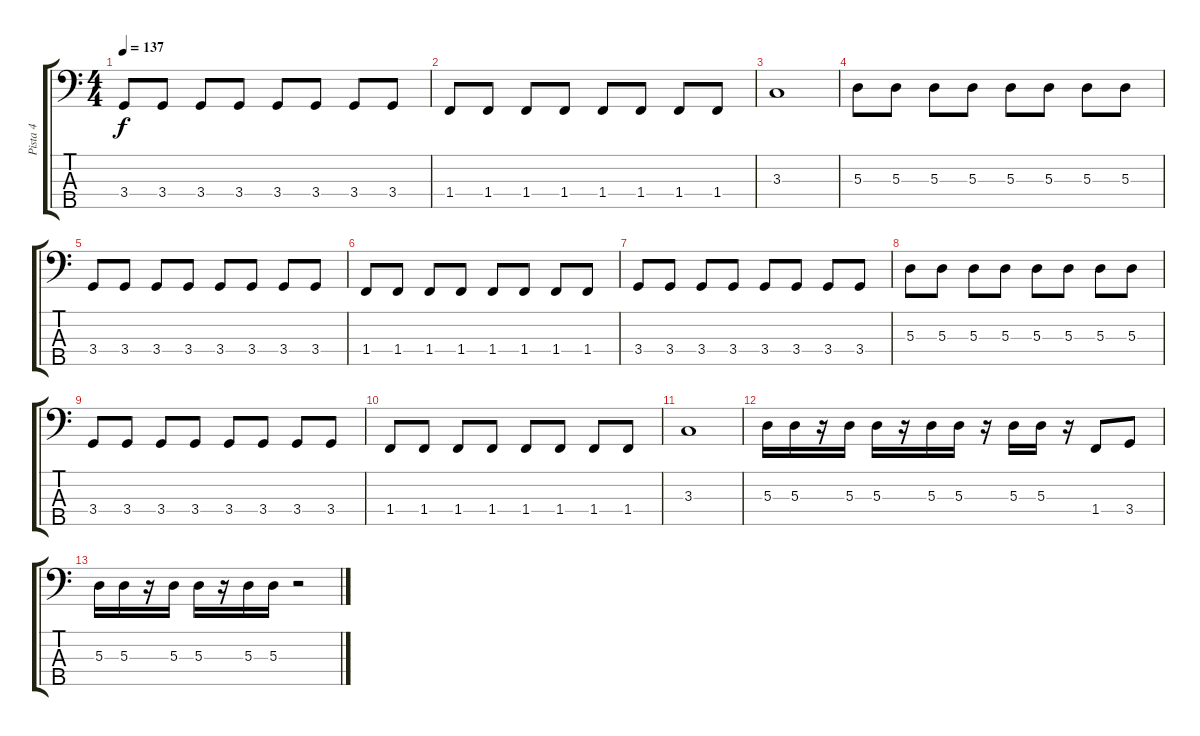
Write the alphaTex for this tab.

\track ("Pista 4" "Pista 4") {instrument electricbassfinger}
\staff {score tabs}
\tuning (G2 D2 A1 E1 B0) {hide}
\ts (4 4)
\tempo 137
\clef f4
\ks c
3.4.8{dy f} 3.4.8 3.4.8 3.4.8 3.4.8 3.4.8 3.4.8 3.4.8 |
1.4.8 1.4.8 1.4.8 1.4.8 1.4.8 1.4.8 1.4.8 1.4.8 |
3.3.1 |
5.3.8 5.3.8 5.3.8 5.3.8 5.3.8 5.3.8 5.3.8 5.3.8 |
3.4.8 3.4.8 3.4.8 3.4.8 3.4.8 3.4.8 3.4.8 3.4.8 |
1.4.8 1.4.8 1.4.8 1.4.8 1.4.8 1.4.8 1.4.8 1.4.8 |
3.4.8 3.4.8 3.4.8 3.4.8 3.4.8 3.4.8 3.4.8 3.4.8 |
5.3.8 5.3.8 5.3.8 5.3.8 5.3.8 5.3.8 5.3.8 5.3.8 |
3.4.8 3.4.8 3.4.8 3.4.8 3.4.8 3.4.8 3.4.8 3.4.8 |
1.4.8 1.4.8 1.4.8 1.4.8 1.4.8 1.4.8 1.4.8 1.4.8 |
3.3.1 |
5.3.16 5.3.16 r.16 5.3.16 5.3.16 r.16 5.3.16 5.3.16 r.16 5.3.16 5.3.16 r.16 1.4.8 3.4.8 |
5.3.16 5.3.16 r.16 5.3.16 5.3.16 r.16 5.3.16 5.3.16 r.2
